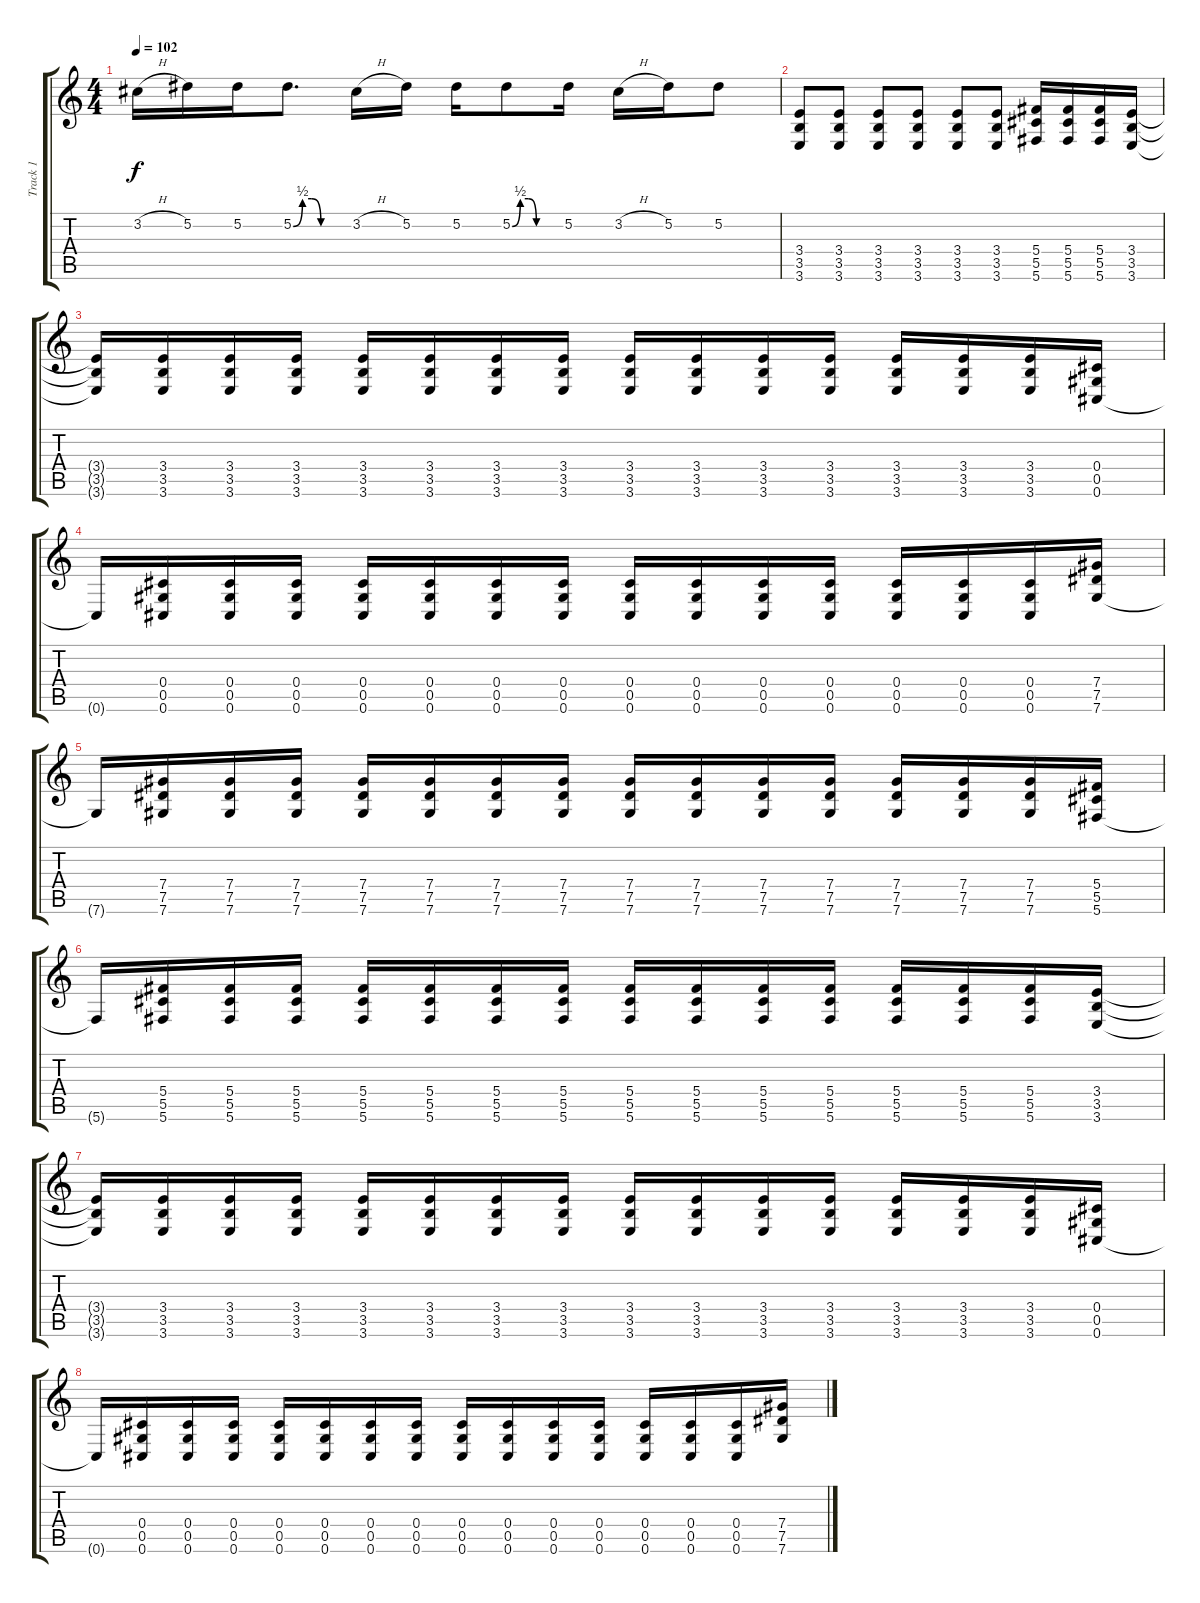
\track ("Track 1" "Track 1") {instrument overdrivenguitar}
\staff {score tabs}
\tuning (Eb4 Bb3 Gb3 Db3 Ab2 Db2) {hide}
\ts (4 4)
\tempo 102
\clef g2
\ks c
3.2{h}.16{dy f} 5.2.16 5.2.16 5.2{be (custom 0 0 10 2 20 2 30 0 60 0)}.8{d} 3.2{h}.16 5.2.16 5.2.16 5.2{be (custom 0 0 10 2 20 2 30 0 60 0)}.8 5.2.16 3.2{h}.16 5.2.16 5.2.8 |
(3.4 3.5 3.6).8 (3.4 3.5 3.6).8 (3.4 3.5 3.6).8 (3.4 3.5 3.6).8 (3.4 3.5 3.6).8 (3.4 3.5 3.6).8 (5.4 5.5 5.6).16 (5.4 5.5 5.6).16 (5.4 5.5 5.6).16 (3.4 3.5 3.6).16{volume 12} |
(3.4{t} 3.5{t} 3.6{t}).16 (3.4 3.5 3.6).16 (3.4 3.5 3.6).16 (3.4 3.5 3.6).16 (3.4 3.5 3.6).16 (3.4 3.5 3.6).16 (3.4 3.5 3.6).16 (3.4 3.5 3.6).16 (3.4 3.5 3.6).16 (3.4 3.5 3.6).16 (3.4 3.5 3.6).16 (3.4 3.5 3.6).16 (3.4 3.5 3.6).16 (3.4 3.5 3.6).16 (3.4 3.5 3.6).16 (0.4 0.5 0.6).16 |
0.6{t}.16 (0.4 0.5 0.6).16 (0.4 0.5 0.6).16 (0.4 0.5 0.6).16 (0.4 0.5 0.6).16 (0.4 0.5 0.6).16 (0.4 0.5 0.6).16 (0.4 0.5 0.6).16 (0.4 0.5 0.6).16 (0.4 0.5 0.6).16 (0.4 0.5 0.6).16 (0.4 0.5 0.6).16 (0.4 0.5 0.6).16 (0.4 0.5 0.6).16 (0.4 0.5 0.6).16 (7.4 7.5 7.6).16 |
7.6{t}.16 (7.4 7.5 7.6).16 (7.4 7.5 7.6).16 (7.4 7.5 7.6).16 (7.4 7.5 7.6).16 (7.4 7.5 7.6).16 (7.4 7.5 7.6).16 (7.4 7.5 7.6).16 (7.4 7.5 7.6).16 (7.4 7.5 7.6).16 (7.4 7.5 7.6).16 (7.4 7.5 7.6).16 (7.4 7.5 7.6).16 (7.4 7.5 7.6).16 (7.4 7.5 7.6).16 (5.4 5.5 5.6).16 |
5.6{t}.16 (5.4 5.5 5.6).16 (5.4 5.5 5.6).16 (5.4 5.5 5.6).16 (5.4 5.5 5.6).16 (5.4 5.5 5.6).16 (5.4 5.5 5.6).16 (5.4 5.5 5.6).16 (5.4 5.5 5.6).16 (5.4 5.5 5.6).16 (5.4 5.5 5.6).16 (5.4 5.5 5.6).16 (5.4 5.5 5.6).16 (5.4 5.5 5.6).16 (5.4 5.5 5.6).16 (3.4 3.5 3.6).16 |
(3.4{t} 3.5{t} 3.6{t}).16 (3.4 3.5 3.6).16 (3.4 3.5 3.6).16 (3.4 3.5 3.6).16 (3.4 3.5 3.6).16 (3.4 3.5 3.6).16 (3.4 3.5 3.6).16 (3.4 3.5 3.6).16 (3.4 3.5 3.6).16 (3.4 3.5 3.6).16 (3.4 3.5 3.6).16 (3.4 3.5 3.6).16 (3.4 3.5 3.6).16 (3.4 3.5 3.6).16 (3.4 3.5 3.6).16 (0.4 0.5 0.6).16 |
0.6{t}.16 (0.4 0.5 0.6).16 (0.4 0.5 0.6).16 (0.4 0.5 0.6).16 (0.4 0.5 0.6).16 (0.4 0.5 0.6).16 (0.4 0.5 0.6).16 (0.4 0.5 0.6).16 (0.4 0.5 0.6).16 (0.4 0.5 0.6).16 (0.4 0.5 0.6).16 (0.4 0.5 0.6).16 (0.4 0.5 0.6).16 (0.4 0.5 0.6).16 (0.4 0.5 0.6).16 (7.4 7.5 7.6).16
